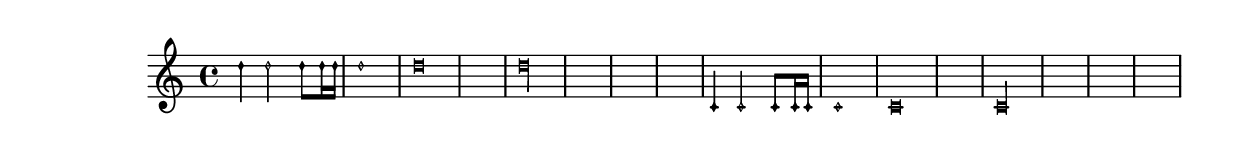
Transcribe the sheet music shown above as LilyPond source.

\version "1.9.8"
\header {
    
texidoc = "There is limited support for mensural notation: note head
shapes are available. Mensural stems are centered on the note heads,
both for up and down stems."

}


\score {\notes { \context Voice { 
    \property Voice.NoteHead \override #'style = #'mensural
\transpose c d'' {  c4 c2 c8  c16 c16  c1 c\breve c\longa }
\transpose c c' { c4 c2 c8  c16 c16  c1 c\breve c\longa }
}}}

